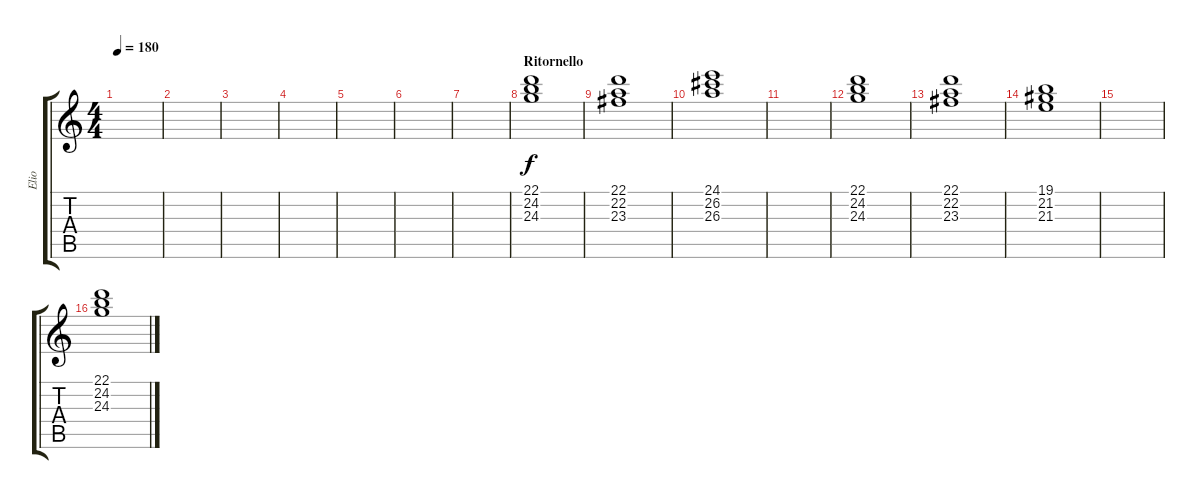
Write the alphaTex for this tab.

\track ("Elio" "Elio") {instrument rockorgan}
\staff {score tabs}
\tuning (E4 B3 G3 D3 A2 E2) {hide}
\ts (4 4)
\tempo 180
\clef g2
\ks c
|
|
|
|
|
|
|
\section ("" "Ritornello")
(22.1 24.2 24.3).1{volume 16 instrument rockorgan} |
(22.1 22.2 23.3).1 |
(24.1 26.2 26.3).1 |
|
(22.1 24.2 24.3).1{volume 16 instrument rockorgan} |
(22.1 22.2 23.3).1 |
(19.1 21.2 21.3).1 |
|
(22.1 24.2 24.3).1{volume 16 instrument rockorgan}
